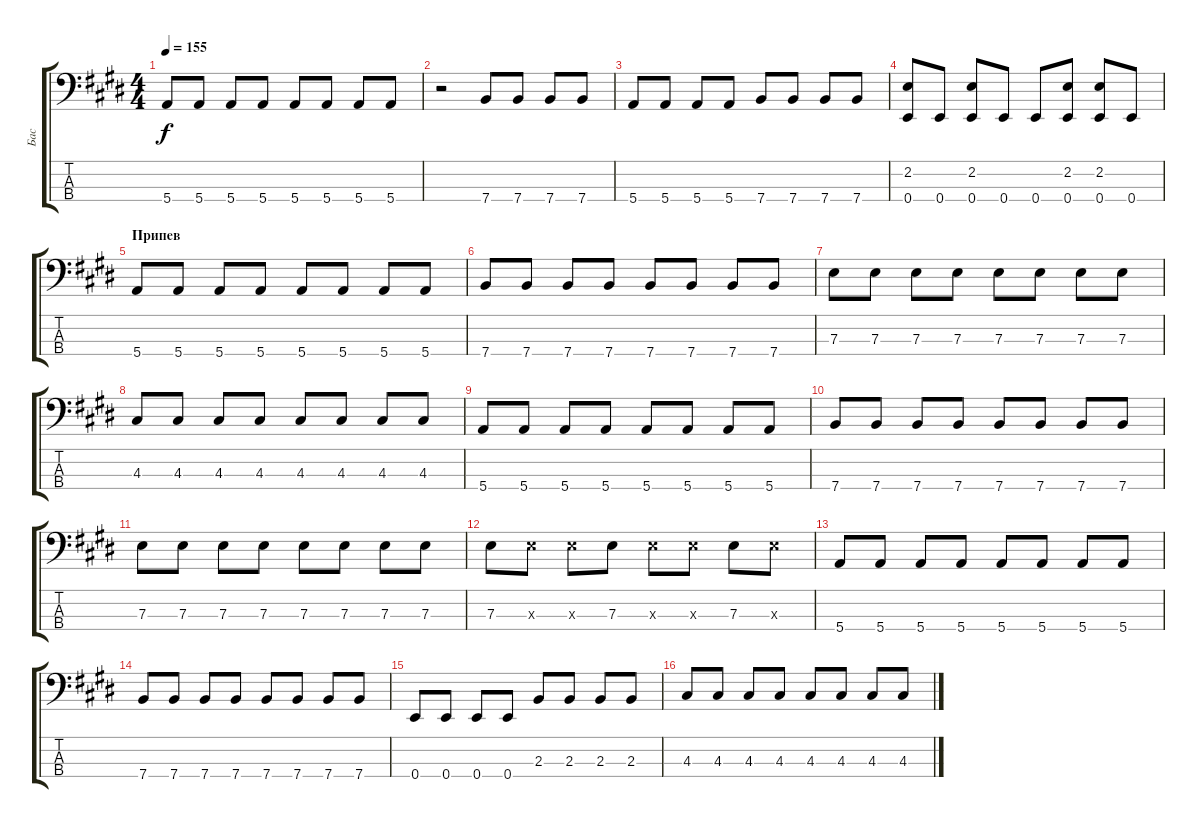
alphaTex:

\track ("Бас" "Бас") {instrument electricbassfinger}
\staff {score tabs}
\tuning (G2 D2 A1 E1) {hide}
\ts (4 4)
\tempo 155
\clef f4
\ks e
5.4.8{dy f} 5.4.8 5.4.8 5.4.8 5.4.8 5.4.8 5.4.8 5.4.8 |
r.2 7.4.8{instrument slapbass2} 7.4.8 7.4.8 7.4.8 |
5.4.8{instrument electricbassfinger} 5.4.8 5.4.8 5.4.8 7.4.8 7.4.8 7.4.8 7.4.8 |
(2.2 0.4).8 0.4.8 (2.2 0.4).8 0.4.8 0.4.8 (2.2 0.4).8 (2.2 0.4).8 0.4.8 |
\section ("" "Припев")
5.4.8 5.4.8 5.4.8 5.4.8 5.4.8 5.4.8 5.4.8 5.4.8 |
7.4.8 7.4.8 7.4.8 7.4.8 7.4.8 7.4.8 7.4.8 7.4.8 |
7.3.8 7.3.8 7.3.8 7.3.8 7.3.8 7.3.8 7.3.8 7.3.8 |
4.3.8 4.3.8 4.3.8 4.3.8 4.3.8 4.3.8 4.3.8 4.3.8 |
5.4.8 5.4.8 5.4.8 5.4.8 5.4.8 5.4.8 5.4.8 5.4.8 |
7.4.8 7.4.8 7.4.8 7.4.8 7.4.8 7.4.8 7.4.8 7.4.8 |
7.3.8 7.3.8 7.3.8 7.3.8 7.3.8 7.3.8 7.3.8 7.3.8 |
7.3.8 7.3{x}.8 7.3{x}.8 7.3.8 7.3{x}.8 7.3{x}.8 7.3.8 7.3{x}.8 |
5.4.8 5.4.8 5.4.8 5.4.8 5.4.8 5.4.8 5.4.8 5.4.8 |
7.4.8 7.4.8 7.4.8 7.4.8 7.4.8 7.4.8 7.4.8 7.4.8 |
0.4.8 0.4.8 0.4.8 0.4.8 2.3.8 2.3.8 2.3.8 2.3.8 |
4.3.8 4.3.8 4.3.8 4.3.8 4.3.8 4.3.8 4.3.8 4.3.8
